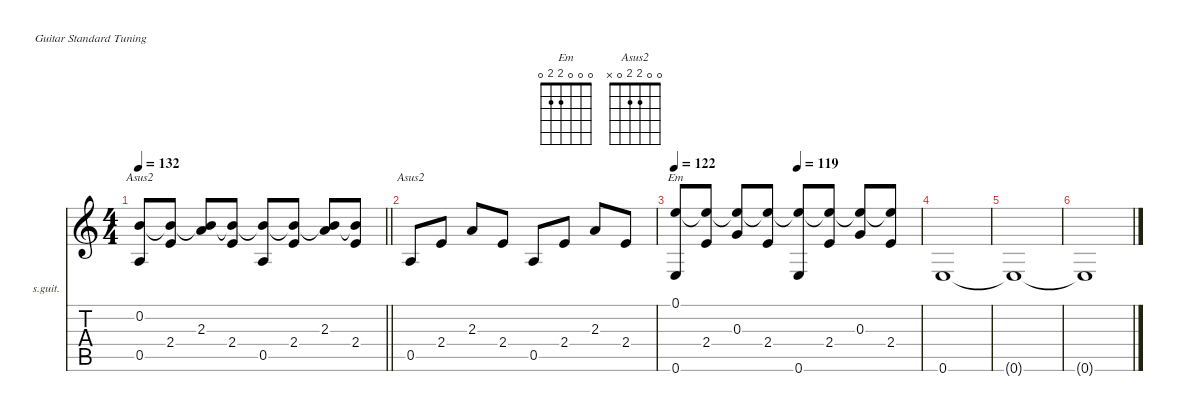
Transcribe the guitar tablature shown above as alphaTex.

\defaultSystemsLayout 4
\hideDynamics
\bracketExtendMode nobrackets
\firstSystemTrackNameOrientation horizontal
\otherSystemsTrackNameOrientation horizontal
\track ("Гитара" "s.guit.") {solo instrument acousticguitarsteel}
\staff {score tabs}
\tuning (E4 B3 G3 D3 A2 E2)
\chord ("Em" 0 0 0 2 2 0)
\chord ("Asus2" 0 0 2 2 0 x)
\ts (4 4)
\tempo 132
\clef g2
\barLineRight lightlight
\ks c
(0.2 0.5).8{ch "Asus2" dy f beam Up} (0.2{t} 2.4).8{beam Up} (0.2{t} 2.3).8{beam Up} (0.2{t} 2.4).8{beam Up} (0.2{t} 0.5).8{beam Up} (0.2{t} 2.4).8{beam Up} (0.2{t} 2.3).8{beam Up} (0.2{t} 2.4).8{beam Up} |
0.5.8{ch "Asus2" beam Up} 2.4.8{beam Up} 2.3.8{beam Up} 2.4.8{beam Up} 0.5.8{beam Up} 2.4.8{beam Up} 2.3.8{beam Up} 2.4.8{beam Up} |
\tempo 122
\tempo (119 0.5)
(0.1 0.6).8{ch "Em" beam Up} (0.1{t} 2.4).8{beam Up} (0.1{t} 0.3).8{beam Up} (0.1{t} 2.4).8{beam Up} (0.1{t} 0.6).8{beam Up} (0.1{t} 2.4).8{beam Up} (0.1{t} 0.3).8{beam Up} (0.1{t} 2.4).8{beam Up} |
0.6.1{beam Up} |
0.6{t}.1{beam Up} |
0.6{t}.1{beam Up}
